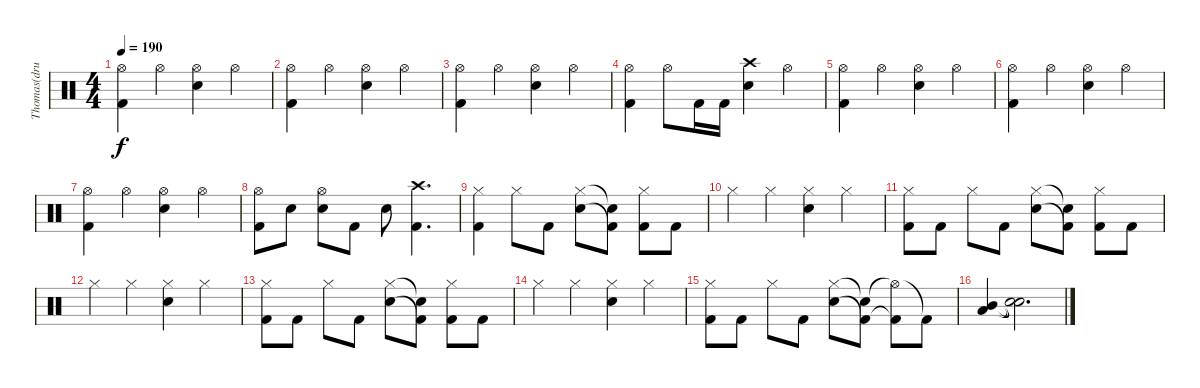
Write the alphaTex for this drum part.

\track ("Thomas(drums)" "Thomas(dru") {instrument percussion}
\staff {score}
\articulation defaults
\ts (4 4)
\tempo 190
\clef neutral
\ks c
("Hi-Hat (open)" "Kick (hit) 2").4{dy f} "Hi-Hat (open)".4 ("Hi-Hat (open)" "Electric Snare (hit)").4 "Hi-Hat (open)".4 |
("Hi-Hat (open)" "Kick (hit) 2").4 "Hi-Hat (open)".4 ("Hi-Hat (open)" "Electric Snare (hit)").4 "Hi-Hat (open)".4 |
("Hi-Hat (open)" "Kick (hit) 2").4 "Hi-Hat (open)".4 ("Hi-Hat (open)" "Electric Snare (hit)").4 "Hi-Hat (open)".4 |
("Hi-Hat (open)" "Kick (hit) 2").4 "Hi-Hat (open)".8 "Kick (hit) 2".16 "Kick (hit) 2".16 ("Crash high (hit)" "Electric Snare (hit)").4 "Hi-Hat (open)".4 |
("Hi-Hat (open)" "Kick (hit) 2").4 "Hi-Hat (open)".4 ("Hi-Hat (open)" "Electric Snare (hit)").4 "Hi-Hat (open)".4 |
("Hi-Hat (open)" "Kick (hit) 2").4 "Hi-Hat (open)".4 ("Hi-Hat (open)" "Electric Snare (hit)").4 "Hi-Hat (open)".4 |
("Hi-Hat (open)" "Kick (hit) 2").4 "Hi-Hat (open)".4 ("Hi-Hat (open)" "Electric Snare (hit)").4 "Hi-Hat (open)".4 |
("Hi-Hat (open)" "Kick (hit) 2").8 "Electric Snare (hit)".8 ("Hi-Hat (open)" "Electric Snare (hit)").8 "Kick (hit) 2".8 "Electric Snare (hit)".8 ("Crash high (hit)" "Kick (hit) 2").4{d} |
("Hi-Hat (closed)" "Kick (hit) 2").4 "Hi-Hat (closed)".8 "Kick (hit) 2".8 ("Hi-Hat (closed)" "Electric Snare (hit)").8 ("Snare (hit)"{t} "Kick (hit) 2"{t}).8 ("Hi-Hat (closed)" "Kick (hit) 2").8 "Kick (hit) 2".8 |
"Hi-Hat (closed)".4 "Hi-Hat (closed)".4 ("Hi-Hat (closed)" "Electric Snare (hit)").4 "Hi-Hat (closed)".4 |
("Hi-Hat (closed)" "Kick (hit) 2").8 "Kick (hit) 2".8 "Hi-Hat (closed)".8 "Kick (hit) 2".8 ("Hi-Hat (closed)" "Electric Snare (hit)").8 ("Snare (hit)"{t} "Kick (hit) 2"{t}).8 ("Hi-Hat (closed)" "Kick (hit) 2").8 "Kick (hit) 2".8 |
"Hi-Hat (closed)".4 "Hi-Hat (closed)".4 ("Hi-Hat (closed)" "Electric Snare (hit)").4 "Hi-Hat (closed)".4 |
("Hi-Hat (closed)" "Kick (hit) 2").8 "Kick (hit) 2".8 "Hi-Hat (closed)".8 "Kick (hit) 2".8 ("Hi-Hat (closed)" "Electric Snare (hit)").8 ("Snare (hit)"{t} "Kick (hit) 2"{t}).8 ("Hi-Hat (closed)" "Kick (hit) 2").8 "Kick (hit) 2".8 |
"Hi-Hat (closed)".4 "Hi-Hat (closed)".4 ("Hi-Hat (closed)" "Electric Snare (hit)").4 "Hi-Hat (closed)".4 |
("Hi-Hat (closed)" "Kick (hit) 2").8 "Kick (hit) 2".8 "Hi-Hat (closed)".8 "Kick (hit) 2".8 ("Hi-Hat (closed)" "Electric Snare (hit)").8 ("Snare (hit)"{t} "Kick (hit) 2"{t}).8 ("Hi-Hat (open)"{t} "Kick (hit) 2"{t}).8 "Kick (hit) 2"{t}.8 |
("Mid Tom (hit)" "Low Tom (hit)").4 ("Snare (hit)"{t} "Snare (hit)"{t}).2{d}
